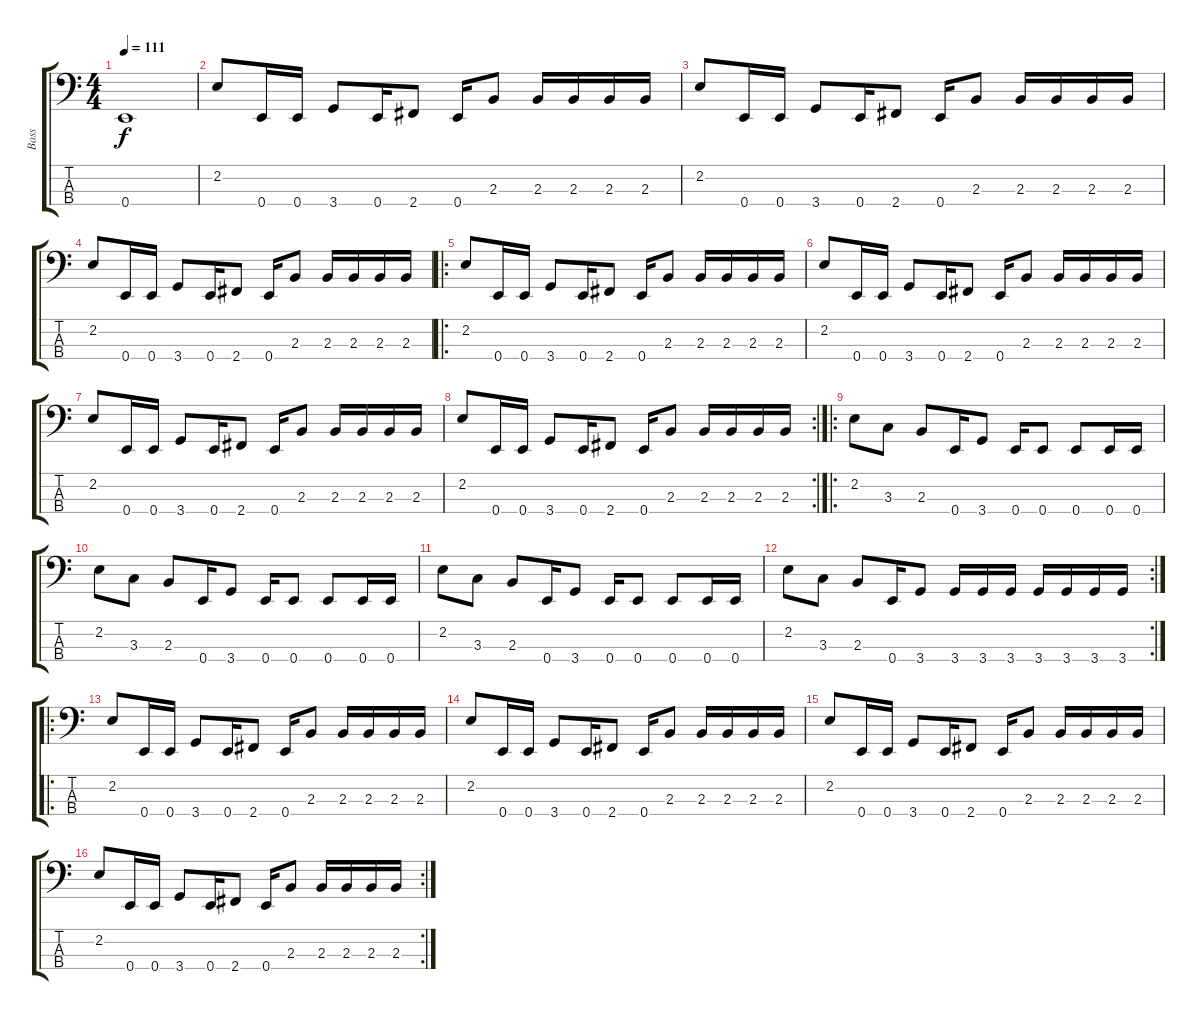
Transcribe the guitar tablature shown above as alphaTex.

\track ("Bass" "Bass") {instrument electricbassfinger}
\staff {score tabs}
\tuning (G2 D2 A1 E1) {hide}
\ts (4 4)
\tempo 111
\clef f4
\ks c
0.4.1{dy f instrument electricbassfinger} |
2.2.8 0.4.16 0.4.16 3.4.8 0.4.16 2.4.8 0.4.16 2.3.8 2.3.16 2.3.16 2.3.16 2.3.16 |
2.2.8 0.4.16 0.4.16 3.4.8 0.4.16 2.4.8 0.4.16 2.3.8 2.3.16 2.3.16 2.3.16 2.3.16 |
2.2.8 0.4.16 0.4.16 3.4.8 0.4.16 2.4.8 0.4.16 2.3.8 2.3.16 2.3.16 2.3.16 2.3.16 |
\ro
2.2.8 0.4.16 0.4.16 3.4.8 0.4.16 2.4.8 0.4.16 2.3.8 2.3.16 2.3.16 2.3.16 2.3.16 |
2.2.8 0.4.16 0.4.16 3.4.8 0.4.16 2.4.8 0.4.16 2.3.8 2.3.16 2.3.16 2.3.16 2.3.16 |
2.2.8 0.4.16 0.4.16 3.4.8 0.4.16 2.4.8 0.4.16 2.3.8 2.3.16 2.3.16 2.3.16 2.3.16 |
\rc 2
2.2.8 0.4.16 0.4.16 3.4.8 0.4.16 2.4.8 0.4.16 2.3.8 2.3.16 2.3.16 2.3.16 2.3.16 |
\ro
2.2.8 3.3.8 2.3.8 0.4.16 3.4.8 0.4.16 0.4.8 0.4.8 0.4.16 0.4.16 |
2.2.8 3.3.8 2.3.8 0.4.16 3.4.8 0.4.16 0.4.8 0.4.8 0.4.16 0.4.16 |
2.2.8 3.3.8 2.3.8 0.4.16 3.4.8 0.4.16 0.4.8 0.4.8 0.4.16 0.4.16 |
\rc 2
2.2.8 3.3.8 2.3.8 0.4.16 3.4.8 3.4.16 3.4.16 3.4.16 3.4.16 3.4.16 3.4.16 3.4.16 |
\ro
2.2.8 0.4.16 0.4.16 3.4.8 0.4.16 2.4.8 0.4.16 2.3.8 2.3.16 2.3.16 2.3.16 2.3.16 |
2.2.8 0.4.16 0.4.16 3.4.8 0.4.16 2.4.8 0.4.16 2.3.8 2.3.16 2.3.16 2.3.16 2.3.16 |
2.2.8 0.4.16 0.4.16 3.4.8 0.4.16 2.4.8 0.4.16 2.3.8 2.3.16 2.3.16 2.3.16 2.3.16 |
\rc 2
2.2.8 0.4.16 0.4.16 3.4.8 0.4.16 2.4.8 0.4.16 2.3.8 2.3.16 2.3.16 2.3.16 2.3.16
